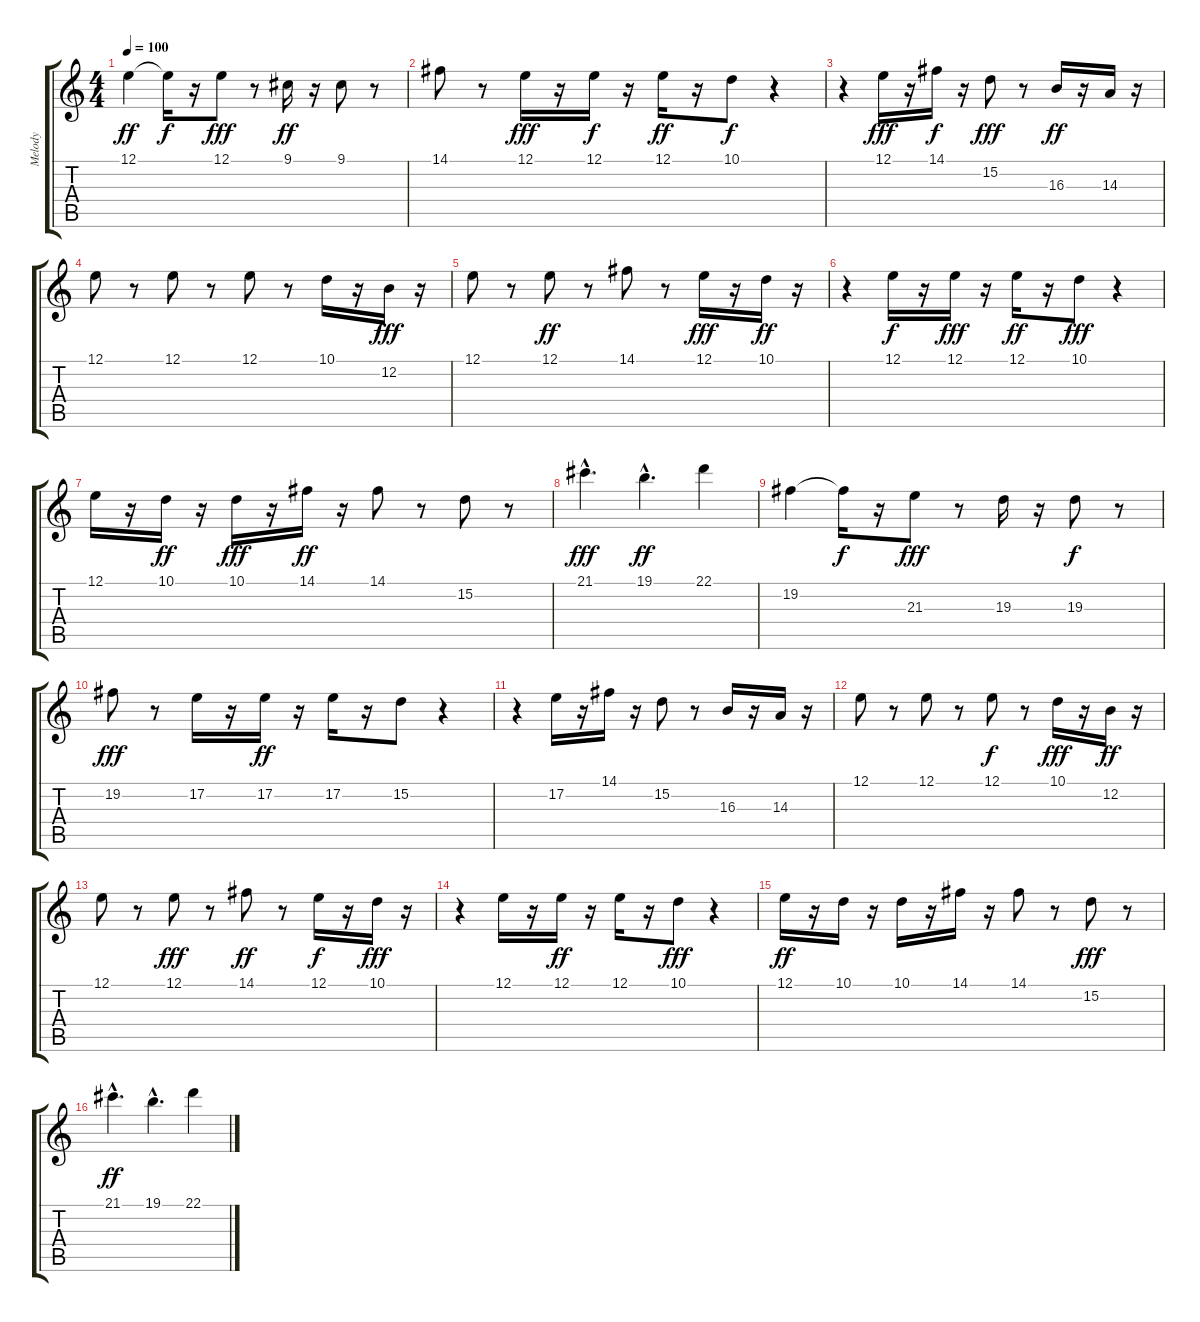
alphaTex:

\track ("Melody" "Melody") {instrument ocarina}
\staff {score tabs}
\tuning (E4 B3 G3 D3 A2 E2) {hide}
\ts (4 4)
\tempo 100
\clef g2
\ks c
12.1.4{dy ff} 12.1{t}.16{dy f} r.16 12.1.8{dy fff} r.8 9.1.16{dy ff} r.16 9.1.8 r.8 |
14.1.8 r.8 12.1.16{dy fff} r.16 12.1.16{dy f} r.16 12.1.16{dy ff} r.16 10.1.8{dy f} r.4 |
r.4 12.1.16{dy fff} r.16 14.1.16{dy f} r.16 15.2.8{dy fff} r.8 16.3.16{dy ff} r.16 14.3.16 r.16 |
12.1.8 r.8 12.1.8 r.8 12.1.8 r.8 10.1.16 r.16 12.2.16{dy fff} r.16 |
12.1.8 r.8 12.1.8{dy ff} r.8 14.1.8 r.8 12.1.16{dy fff} r.16 10.1.16{dy ff} r.16 |
r.4 12.1.16{dy f} r.16 12.1.16{dy fff} r.16 12.1.16{dy ff} r.16 10.1.8{dy fff} r.4 |
12.1.16 r.16 10.1.16{dy ff} r.16 10.1.16{dy fff} r.16 14.1.16{dy ff} r.16 14.1.8 r.8 15.2.8 r.8 |
21.1{hac}.4{d dy fff} 19.1{hac}.4{d dy ff} 22.1.4 |
19.2.4 19.2{t}.16{dy f} r.16 21.3.8{dy fff} r.8 19.3.16 r.16 19.3.8{dy f} r.8 |
19.2.8{dy fff} r.8 17.2.16 r.16 17.2.16{dy ff} r.16 17.2.16 r.16 15.2.8 r.4 |
r.4 17.2.16 r.16 14.1.16 r.16 15.2.8 r.8 16.3.16 r.16 14.3.16 r.16 |
12.1.8 r.8 12.1.8 r.8 12.1.8{dy f} r.8 10.1.16{dy fff} r.16 12.2.16{dy ff} r.16 |
12.1.8 r.8 12.1.8{dy fff} r.8 14.1.8{dy ff} r.8 12.1.16{dy f} r.16 10.1.16{dy fff} r.16 |
r.4 12.1.16 r.16 12.1.16{dy ff} r.16 12.1.16 r.16 10.1.8{dy fff} r.4 |
12.1.16{dy ff} r.16 10.1.16 r.16 10.1.16 r.16 14.1.16 r.16 14.1.8 r.8 15.2.8{dy fff} r.8 |
21.1{hac}.4{d dy ff} 19.1{hac}.4{d} 22.1.4
